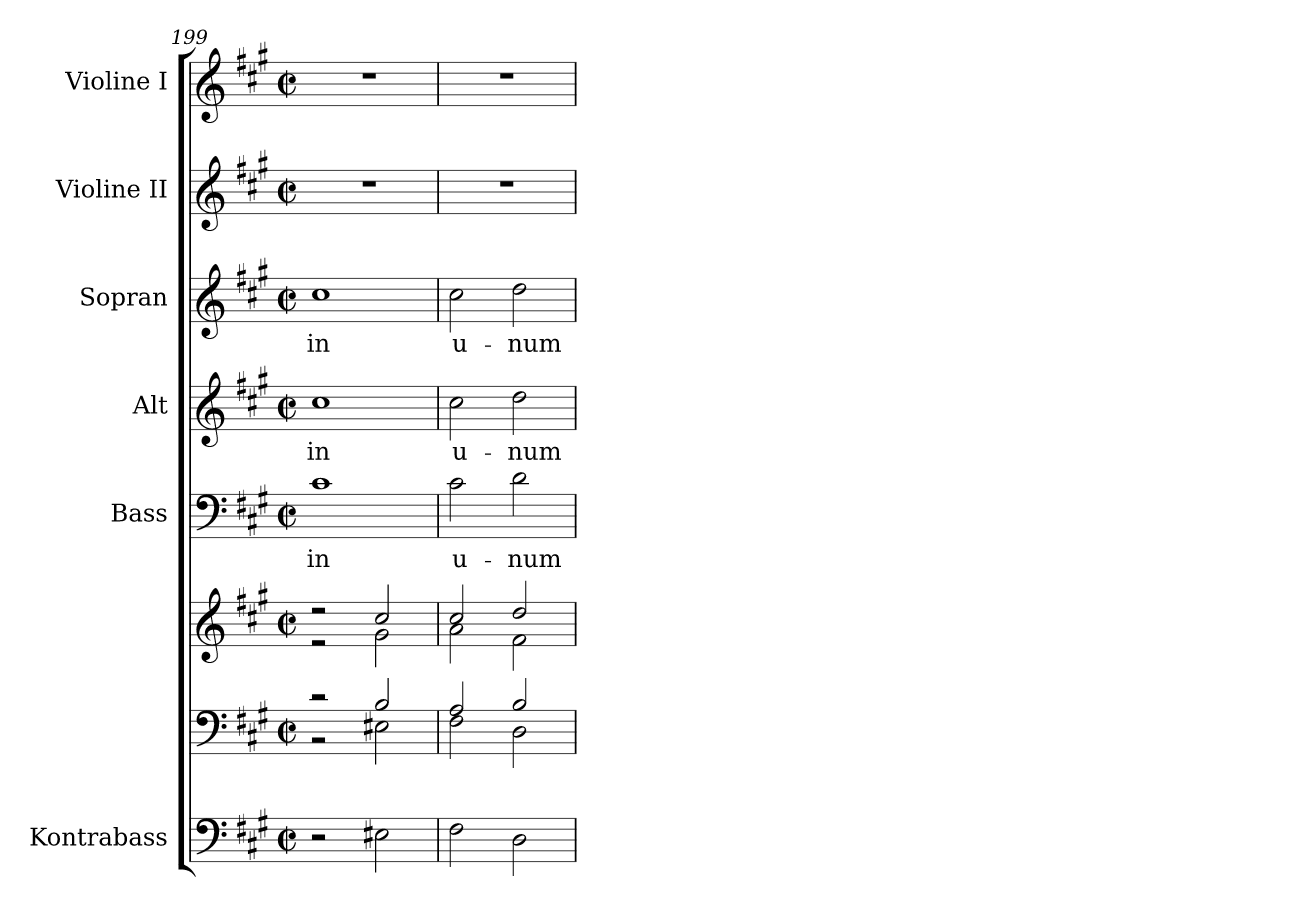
**kern	**kern	**kern	**kern	**text	**kern	**text	**kern	**text	**kern	**kern
*part7	*part6	*part6	*part5	*part5	*part4	*part4	*part3	*part3	*part2	*part1
*staff8	*staff7	*staff6	*staff5	*staff5	*staff4	*staff4	*staff3	*staff3	*staff2	*staff1
*I"Kontrabass	*	*	*I"Bass	*	*I"Alt	*	*I"Sopran	*	*I"Violine II	*I"Violine I
*I'Kb.	*	*	*I'B.	*	*I'A.	*	*I'S.	*	*I'Vl. II	*I'Vl. I
*clefF4	*clefF4	*clefG2	*clefF4	*	*clefG2	*	*clefG2	*	*clefG2	*clefG2
*ITrd7c12	*	*	*	*	*	*	*	*	*	*
*k[f#c#g#]	*k[f#c#g#]	*k[f#c#g#]	*k[f#c#g#]	*	*k[f#c#g#]	*	*k[f#c#g#]	*	*k[f#c#g#]	*k[f#c#g#]
*A:	*A:	*A:	*A:	*	*A:	*	*A:	*	*A:	*A:
*M2/2	*M2/2	*M2/2	*M2/2	*	*M2/2	*	*M2/2	*	*M2/2	*M2/2
*met(c|)	*met(c|)	*met(c|)	*met(c|)	*	*met(c|)	*	*met(c|)	*	*met(c|)	*met(c|)
=199	=199	=199	=199	=199	=199	=199	=199	=199	=199	=199
*	*^	*^	*	*	*	*	*	*	*	*
!	!	!	!	!	!	!LO:LY:b	!	!LO:LY:b	!	!LO:LY:b	!	!
2r	2r	2r	2r	2r	1c#	in	1cc#	in	1cc#	in	1r	1r
2EE#X\	2B/	2E#X\	2cc#/	2g#\	.	.	.	.	.	.	.	.
=200	=200	=200	=200	=200	=200	=200	=200	=200	=200	=200	=200	=200
!	!	!	!	!	!	!LO:LY:b	!	!LO:LY:b	!	!LO:LY:b	!	!
2FF#\	2A/	2F#\	2cc#/	2a\	2c#\	u-	2cc#\	u-	2cc#\	u-	1r	1r
!	!	!	!	!	!	!LO:LY:b	!	!LO:LY:b	!	!LO:LY:b	!	!
2DD\	2B/	2D\	2dd/	2f#\	2d\	-num	2dd\	-num	2dd\	-num	.	.
*	*v	*v	*	*	*	*	*	*	*	*	*	*
*	*	*v	*v	*	*	*	*	*	*	*	*
=	=	=	=	=	=	=	=	=	=	=
*-	*-	*-	*-	*-	*-	*-	*-	*-	*-	*-
